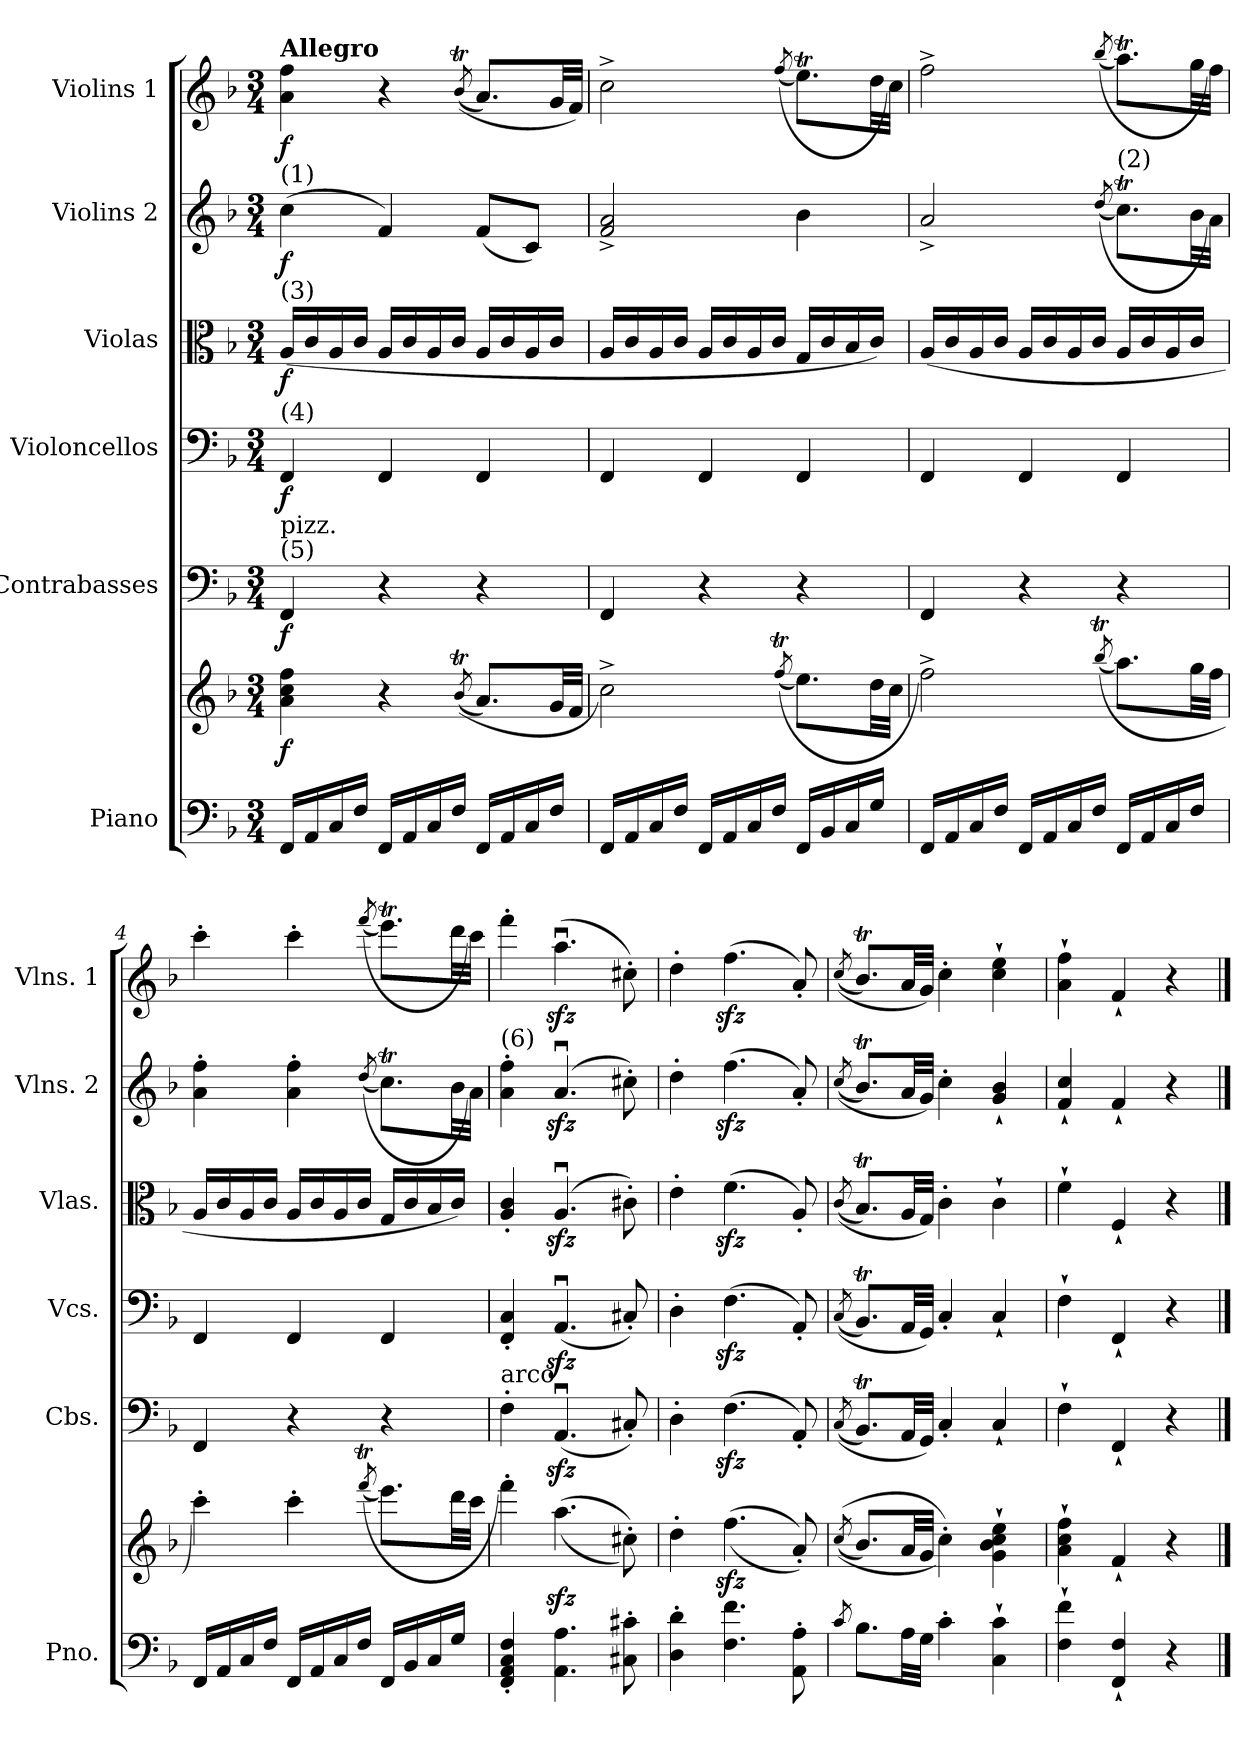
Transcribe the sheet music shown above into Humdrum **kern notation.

**kern	**kern	**dynam	**kern	**dynam	**kern	**dynam	**kern	**dynam	**kern	**dynam	**kern	**dynam
*part6	*part6	*part6	*part5	*part5	*part4	*part4	*part3	*part3	*part2	*part2	*part1	*part1
*staff7	*staff6	*staff6/7	*staff5	*staff5	*staff4	*staff4	*staff3	*staff3	*staff2	*staff2	*staff1	*staff1
*I"Piano	*	*	*I"Contrabasses	*	*I"Violoncellos	*	*I"Violas	*	*I"Violins 2	*	*I"Violins 1	*
*I'Pno.	*	*	*I'Cbs.	*	*I'Vcs.	*	*I'Vlas.	*	*I'Vlns. 2	*	*I'Vlns. 1	*
*clefF4	*clefG2	*	*clefF4	*	*clefF4	*	*clefC3	*	*clefG2	*	*clefG2	*
*	*	*	*ITrd7c12	*	*	*	*	*	*	*	*	*
*k[b-]	*k[b-]	*	*k[b-]	*	*k[b-]	*	*k[b-]	*	*k[b-]	*	*k[b-]	*
*F:	*F:	*	*F:	*	*F:	*	*F:	*	*F:	*	*F:	*
*M3/4	*M3/4	*	*M3/4	*	*M3/4	*	*M3/4	*	*M3/4	*	*M3/4	*
=1	=1	=1	=1	=1	=1	=1	=1	=1	=1	=1	=1	=1
!	!	!	!	!	!	!	!	!	!	!	!LO:TX:a:B:t=Allegro	!
!	!	!	!	!	!	!	!	!	!LO:TX:a:t=(1)	!	!	!
!	!	!	!	!	!	!	!LO:TX:a:t=(3)	!	!	!	!	!
!	!	!	!	!	!LO:TX:a:t=(4)	!	!	!	!	!	!	!
!	!	!	!LO:TX:a:t=(5)	!	!	!	!	!	!	!	!	!
!	!	!	!LO:TX:a:t=pizz.	!	!	!	!	!	!	!	!	!
!	!	!LO:DY:b	!	!LO:DY:b	!	!LO:DY:b	!	!LO:DY:b	!	!LO:DY:b	!	!LO:DY:b
16FF/LL	4a\ 4cc\ 4ff\	f	4FFF/	f	4FF/	f	(<16A/LL	f	(>4cc\	f	4a\ 4ff\	f
16AA/	.	.	.	.	.	.	16c/	.	.	.	.	.
16C/	.	.	.	.	.	.	16A/	.	.	.	.	.
16F/JJ	.	.	.	.	.	.	16c/JJ	.	.	.	.	.
16FF/LL	4r	.	4r	.	4FF/	.	16A/LL	.	4f/)	.	4r	.
16AA/	.	.	.	.	.	.	16c/	.	.	.	.	.
16C/	.	.	.	.	.	.	16A/	.	.	.	.	.
16F/JJ	.	.	.	.	.	.	16c/JJ	.	.	.	.	.
.	(<(<8qb-T/	.	.	.	.	.	.	.	.	.	(<(<8qb-T/	.
16FF/LL	8.a/L)	.	4r	.	4FF/	.	16A/LL	.	(<8f/L	.	8.a/L)	.
16AA/	.	.	.	.	.	.	16c/	.	.	.	.	.
16C/	.	.	.	.	.	.	16A/	.	8c/J)	.	.	.
16F/JJ	32g/LL	.	.	.	.	.	16c/JJ	.	.	.	32g/LL	.
.	32f/JJJ	.	.	.	.	.	.	.	.	.	32f/JJJ)	.
=2	=2	=2	=2	=2	=2	=2	=2	=2	=2	=2	=2	=2
16FF/LL	2cc^\)	.	4FFF/	.	4FF/	.	16A/LL	.	2f/^ 2a/^	.	2cc^\	.
16AA/	.	.	.	.	.	.	16c/	.	.	.	.	.
16C/	.	.	.	.	.	.	16A/	.	.	.	.	.
16F/JJ	.	.	.	.	.	.	16c/JJ	.	.	.	.	.
16FF/LL	.	.	4r	.	4FF/	.	16A/LL	.	.	.	.	.
16AA/	.	.	.	.	.	.	16c/	.	.	.	.	.
16C/	.	.	.	.	.	.	16A/	.	.	.	.	.
16F/JJ	.	.	.	.	.	.	16c/JJ	.	.	.	.	.
.	(<(>8qffT/	.	.	.	.	.	.	.	.	.	(<(>8qff/	.
16FF/LL	8.ee\L)	.	4r	.	4FF/	.	16G/LL	.	4b-\	.	8.eet\L)	.
16BB-/	.	.	.	.	.	.	16c/	.	.	.	.	.
16C/	.	.	.	.	.	.	16B-/	.	.	.	.	.
16G/JJ	32dd\LL	.	.	.	.	.	16c/JJ)	.	.	.	32dd\LL	.
.	32cc\JJJ	.	.	.	.	.	.	.	.	.	32cc\JJJ)	.
=3	=3	=3	=3	=3	=3	=3	=3	=3	=3	=3	=3	=3
16FF/LL	2ff^\)	.	4FFF/	.	4FF/	.	(>16A/LL	.	2a^/	.	2ff^\	.
16AA/	.	.	.	.	.	.	16c/	.	.	.	.	.
16C/	.	.	.	.	.	.	16A/	.	.	.	.	.
16F/JJ	.	.	.	.	.	.	16c/JJ	.	.	.	.	.
16FF/LL	.	.	4r	.	4FF/	.	16A/LL	.	.	.	.	.
16AA/	.	.	.	.	.	.	16c/	.	.	.	.	.
16C/	.	.	.	.	.	.	16A/	.	.	.	.	.
16F/JJ	.	.	.	.	.	.	16c/JJ	.	.	.	.	.
.	(<(>8qbb-T/	.	.	.	.	.	.	.	(<(>8qdd/	.	(<(>8qbb-/	.
!	!	!	!	!	!	!	!	!	!LO:TX:a:t=(2)	!	!	!
16FF/LL	8.aa\L)	.	4r	.	4FF/	.	16A/LL	.	8.ccT\L)	.	8.aat\L)	.
16AA/	.	.	.	.	.	.	16c/	.	.	.	.	.
16C/	.	.	.	.	.	.	16A/	.	.	.	.	.
16F/JJ	32gg\LL	.	.	.	.	.	16c/JJ	.	32b-\LL	.	32gg\LL	.
.	32ff\JJJ	.	.	.	.	.	.	.	32a\JJJ)	.	32ff\JJJ)	.
!!LO:PB:g=z
=4	=4	=4	=4	=4	=4	=4	=4	=4	=4	=4	=4	=4
16FF/LL	4ccc'\)	.	4FFF/	.	4FF/	.	16A/LL	.	4a\' 4ff\'	.	4ccc'\	.
16AA/	.	.	.	.	.	.	16c/	.	.	.	.	.
16C/	.	.	.	.	.	.	16A/	.	.	.	.	.
16F/JJ	.	.	.	.	.	.	16c/JJ	.	.	.	.	.
16FF/LL	4ccc'\	.	4r	.	4FF/	.	16A/LL	.	4a\' 4ff\'	.	4ccc'\	.
16AA/	.	.	.	.	.	.	16c/	.	.	.	.	.
16C/	.	.	.	.	.	.	16A/	.	.	.	.	.
16F/JJ	.	.	.	.	.	.	16c/JJ	.	.	.	.	.
.	(<(>8qfffT/	.	.	.	.	.	.	.	(<(>8qdd/	.	(<(>8qfff/	.
16FF/LL	8.eee\L)	.	4r	.	4FF/	.	16G/LL	.	8.ccT\L)	.	8.eeet\L)	.
16BB-/	.	.	.	.	.	.	16c/	.	.	.	.	.
16C/	.	.	.	.	.	.	16B-/	.	.	.	.	.
16G/JJ	32ddd\LL	.	.	.	.	.	16c/JJ)	.	32b-\LL	.	32ddd\LL	.
.	32ccc\JJJ	.	.	.	.	.	.	.	32a\JJJ)	.	32ccc\JJJ)	.
=5	=5	=5	=5	=5	=5	=5	=5	=5	=5	=5	=5	=5
!	!	!	!	!	!	!	!	!	!LO:TX:a:t=(6)	!	!	!
!	!	!	!LO:TX:a:t=arco	!	!	!	!	!	!	!	!	!
4FF/' 4AA/' 4C/' 4F/'	4fff'\)	.	4FF'\	.	4FF/' 4C/'	.	4A/' 4c/'	.	4a\' 4ff\'	.	4fff'\	.
4.AA\ 4.A\	(>(>4.aazz<\	.	(<4.AAAzz<u/	.	(<4.AAzz<u/	.	(>4.Azz<u/	.	(>4.azz<u/	.	(>4.aazz<u\	.
8C#X\' 8c#X\'	8cc#X'\))	.	8CC#X'/)	.	8C#X'/)	.	8c#X'\)	.	8cc#X'\)	.	8cc#X'\)	.
=6	=6	=6	=6	=6	=6	=6	=6	=6	=6	=6	=6	=6
4D\' 4d\'	4dd'\	.	4DD'\	.	4D'\	.	4e'\	.	4dd'\	.	4dd'\	.
4.F\ 4.f\	(>(>4.ffzz<\	.	(>4.FFzz<\	.	(>4.Fzz<\	.	(>4.fzz<\	.	(>4.ffzz<\	.	(>4.ffzz<\	.
8AA\' 8A\'	8a'/))	.	8AAA'/)	.	8AA'/)	.	8A'/)	.	8a'/)	.	8a'/)	.
=7	=7	=7	=7	=7	=7	=7	=7	=7	=7	=7	=7	=7
8qc/	(<(<(<8qcc/	.	(<(<8qCC/	.	(<(<8qC/	.	(<(<8qc/	.	(<(<8qcc/	.	(<(<8qcc/	.
8.B-\L	8.b-/L)	.	8.BBB-T/L)	.	8.BB-T/L)	.	8.B-T/L)	.	8.b-T/L)	.	8.b-T/L)	.
32A\LL	32a/LL	.	32AAA/LL	.	32AA/LL	.	32A/LL	.	32a/LL	.	32a/LL	.
32G\JJJ	32g/JJJ	.	32GGG/JJJ)	.	32GG/JJJ)	.	32G/JJJ)	.	32g/JJJ)	.	32g/JJJ)	.
4c'\	4cc'\))	.	4CC'/	.	4C'/	.	4c'\	.	4cc'\	.	4cc'\	.
4C\` 4c\`	4g\` 4b-\` 4cc\` 4ee\`	.	4CC`/	.	4C`/	.	4c`\	.	4g/` 4b-/`	.	4cc\` 4ee\`	.
=8	=8	=8	=8	=8	=8	=8	=8	=8	=8	=8	=8	=8
4F\` 4f\`	4a\` 4cc\` 4ff\`	.	4FF`\	.	4F`\	.	4f`\	.	4f/` 4cc/`	.	4a\` 4ff\`	.
4FF/` 4F/`	4f`/	.	4FFF`/	.	4FF`/	.	4F`/	.	4f`/	.	4f`/	.
4r	4r	.	4r	.	4r	.	4r	.	4r	.	4r	.
==	==	==	==	==	==	==	==	==	==	==	==	==
*-	*-	*-	*-	*-	*-	*-	*-	*-	*-	*-	*-	*-
